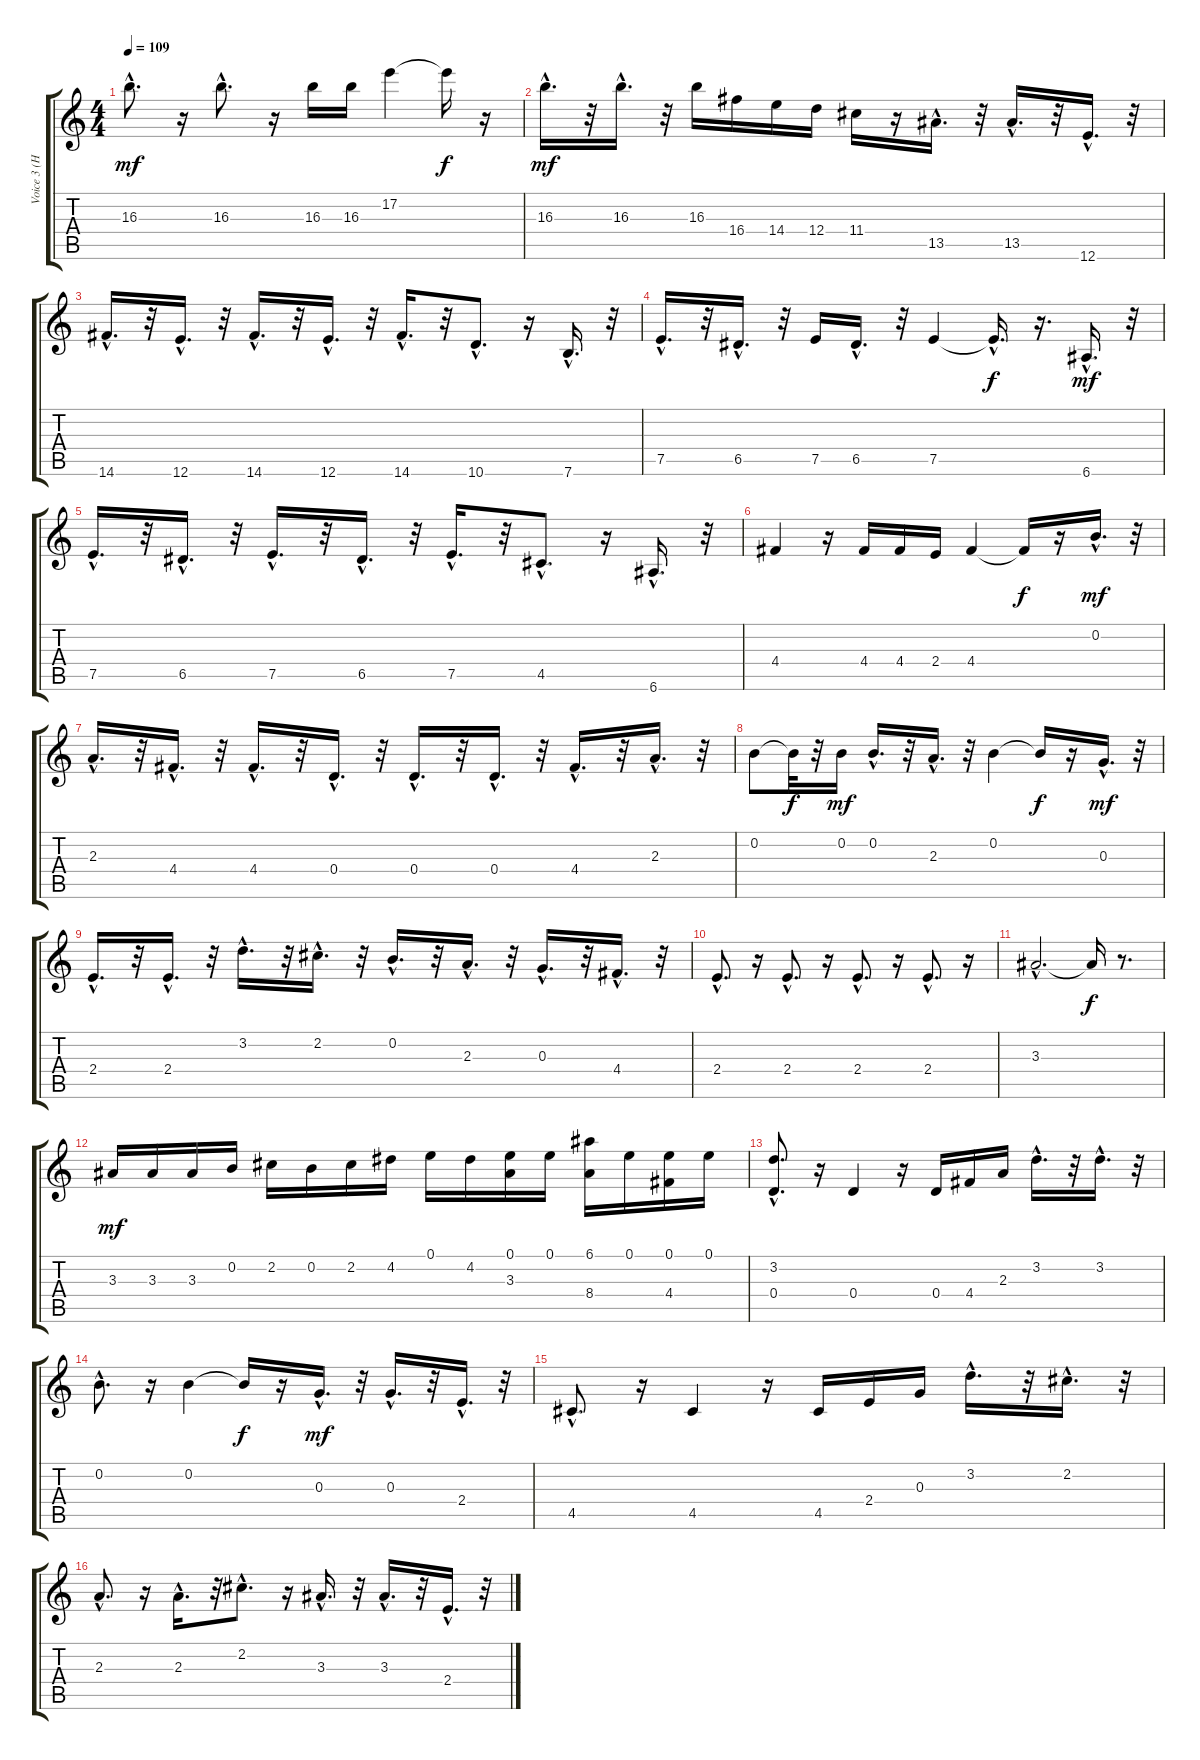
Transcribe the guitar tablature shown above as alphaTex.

\track ("Voice 3 (Harmony)  " "Voice 3 (H") {instrument electricguitarjazz}
\staff {score tabs}
\tuning (E4 B3 G3 D3 A2 E2) {hide}
\ts (4 4)
\tempo 109
\clef g2
\ks c
16.3{hac}.8{d dy mf} r.16 16.3{hac}.8{d} r.16 16.3.16 16.3.16 17.2.4 17.2{t}.16{dy f} r.16 |
16.3{hac}.16{d dy mf} r.32 16.3{hac}.16{d} r.32 16.3.16 16.4.16 14.4.16 12.4.16 11.4.16 r.16 13.5{hac}.16{d} r.32 13.5{hac}.16{d} r.32 12.6{hac}.16{d} r.32 |
14.6{hac}.16{d} r.32 12.6{hac}.16{d} r.32 14.6{hac}.16{d} r.32 12.6{hac}.16{d} r.32 14.6{hac}.16{d} r.32 10.6{hac}.8{d} r.16 7.6{hac}.16{d} r.32 |
7.5{hac}.16{d} r.32 6.5{hac}.16{d} r.32 7.5.16 6.5{hac}.16{d} r.32 7.5.4 7.5{hac t}.16{d dy f} r.16{d} 6.6{hac}.16{d dy mf} r.32 |
7.5{hac}.16{d} r.32 6.5{hac}.16{d} r.32 7.5{hac}.16{d} r.32 6.5{hac}.16{d} r.32 7.5{hac}.16{d} r.32 4.5{hac}.8{d} r.16 6.6{hac}.16{d} r.32 |
4.4.4 r.16 4.4.16 4.4.16 2.4.16 4.4.4 4.4{t}.16{dy f} r.16 0.2{hac}.16{d dy mf} r.32 |
2.3{hac}.16{d} r.32 4.4{hac}.16{d} r.32 4.4{hac}.16{d} r.32 0.4{hac}.16{d} r.32 0.4{hac}.16{d} r.32 0.4{hac}.16{d} r.32 4.4{hac}.16{d} r.32 2.3{hac}.16{d} r.32 |
0.2.8 0.2{t}.32{dy f} r.32 0.2.16{dy mf} 0.2{hac}.16{d} r.32 2.3{hac}.16{d} r.32 0.2.4 0.2{t}.16{dy f} r.16 0.3{hac}.16{d dy mf} r.32 |
2.4{hac}.16{d} r.32 2.4{hac}.16{d} r.32 3.2{hac}.16{d} r.32 2.2{hac}.16{d} r.32 0.2{hac}.16{d} r.32 2.3{hac}.16{d} r.32 0.3{hac}.16{d} r.32 4.4{hac}.16{d} r.32 |
2.4{hac}.8{d} r.16 2.4{hac}.8{d} r.16 2.4{hac}.8{d} r.16 2.4{hac}.8{d} r.16 |
3.3{hac}.2{d} 3.3{t}.16{dy f} r.8{d} |
3.3.16{dy mf} 3.3.16 3.3.16 0.2.16 2.2.16 0.2.16 2.2.16 4.2.16 0.1.16 4.2.16 (0.1 3.3).16 0.1.16 (6.1 8.4).16 0.1.16 (0.1 4.4).16 0.1.16 |
(3.2{hac} 0.4{hac}).8{d} r.16 0.4.4 r.16 0.4.16 4.4.16 2.3.16 3.2{hac}.16{d} r.32 3.2{hac}.16{d} r.32 |
0.2{hac}.8{d} r.16 0.2.4 0.2{t}.16{dy f} r.16 0.3{hac}.16{d dy mf} r.32 0.3{hac}.16{d} r.32 2.4{hac}.16{d} r.32 |
4.5{hac}.8{d} r.16 4.5.4 r.16 4.5.16 2.4.16 0.3.16 3.2{hac}.16{d} r.32 2.2{hac}.16{d} r.32 |
2.3{hac}.8{d} r.16 2.3{hac}.16{d} r.32 2.2{hac}.8{d} r.16 3.3{hac}.16{d} r.32 3.3{hac}.16{d} r.32 2.4{hac}.16{d} r.32
